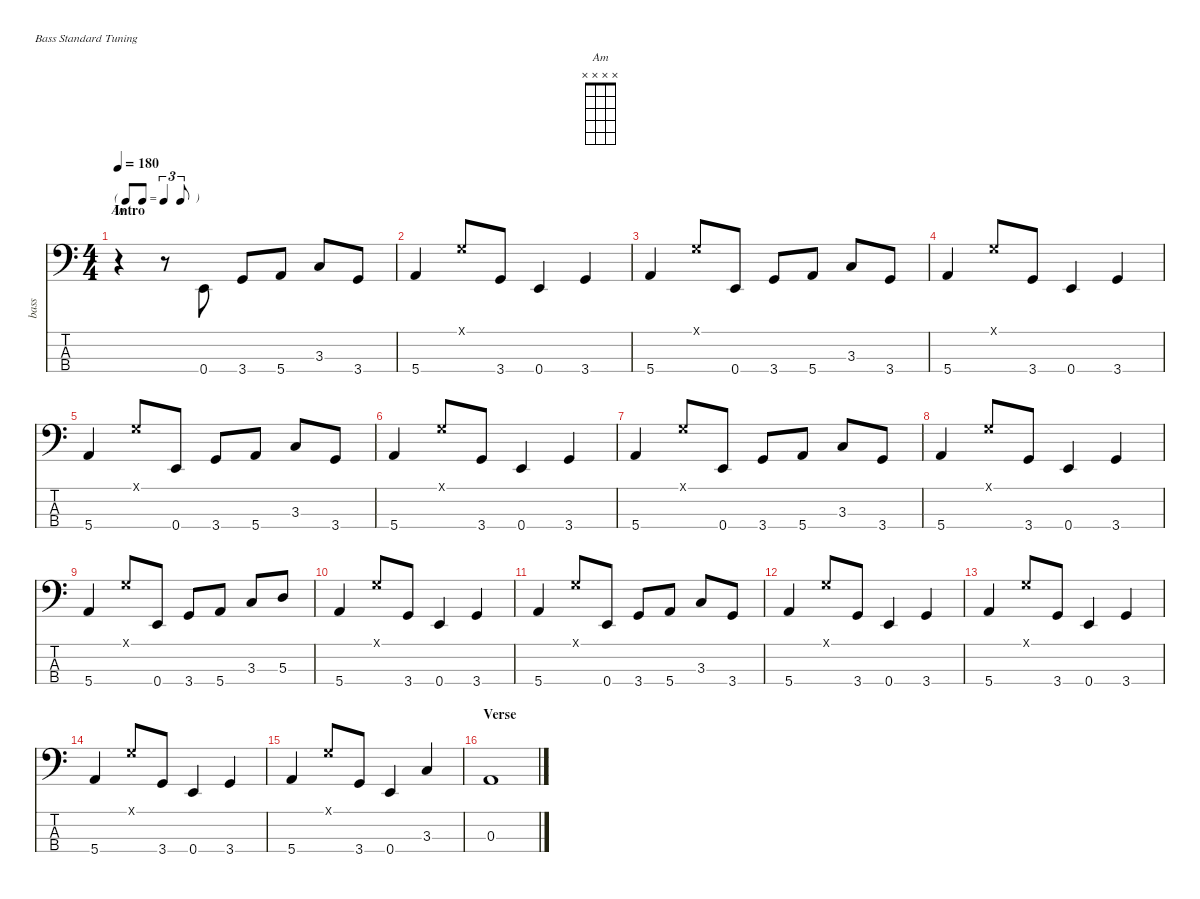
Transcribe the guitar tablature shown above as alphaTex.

\defaultSystemsLayout 4
\hideDynamics
\bracketExtendMode nobrackets
\track ("Bass" "bass") {instrument acousticbass}
\staff {score tabs}
\tuning (G2 D2 A1 E1)
\chord ("Am" x x x x)
\ts (4 4)
\tf triplet8th
\section ("" "Intro")
\tempo 180
\clef f4
\ks c
r.4{ch "Am" dy mf instrument acousticbass beam Down} r.8{beam Down} 0.4.8{beam Up} 3.4.8{beam Up} 5.4.8{beam Up} 3.3.8{beam Up} 3.4.8{beam Up} |
5.4.4{beam Up} 0.1{x}.8{beam Up} 3.4.8{beam Up} 0.4.4{beam Up} 3.4.4{beam Up} |
5.4.4{beam Up} 0.1{x}.8{beam Up} 0.4.8{beam Up} 3.4.8{beam Up} 5.4.8{beam Up} 3.3.8{beam Up} 3.4.8{beam Up} |
5.4.4{beam Up} 0.1{x}.8{beam Up} 3.4.8{beam Up} 0.4.4{beam Up} 3.4.4{beam Up} |
5.4.4{beam Up} 0.1{x}.8{beam Up} 0.4.8{beam Up} 3.4.8{beam Up} 5.4.8{beam Up} 3.3.8{beam Up} 3.4.8{beam Up} |
5.4.4{beam Up} 0.1{x}.8{beam Up} 3.4.8{beam Up} 0.4.4{beam Up} 3.4.4{beam Up} |
5.4.4{beam Up} 0.1{x}.8{beam Up} 0.4.8{beam Up} 3.4.8{beam Up} 5.4.8{beam Up} 3.3.8{beam Up} 3.4.8{beam Up} |
5.4.4{beam Up} 0.1{x}.8{beam Up} 3.4.8{beam Up} 0.4.4{beam Up} 3.4.4{beam Up} |
5.4.4{beam Up} 0.1{x}.8{beam Up} 0.4.8{beam Up} 3.4.8{beam Up} 5.4.8{beam Up} 3.3.8{beam Up} 5.3.8{beam Up} |
5.4.4{beam Up} 0.1{x}.8{beam Up} 3.4.8{beam Up} 0.4.4{beam Up} 3.4.4{beam Up} |
5.4.4{beam Up} 0.1{x}.8{beam Up} 0.4.8{beam Up} 3.4.8{beam Up} 5.4.8{beam Up} 3.3.8{beam Up} 3.4.8{beam Up} |
5.4.4{beam Up} 0.1{x}.8{beam Up} 3.4.8{beam Up} 0.4.4{beam Up} 3.4.4{beam Up} |
5.4.4{beam Up} 0.1{x}.8{beam Up} 3.4.8{beam Up} 0.4.4{beam Up} 3.4.4{beam Up} |
5.4.4{beam Up} 0.1{x}.8{beam Up} 3.4.8{beam Up} 0.4.4{beam Up} 3.4.4{beam Up} |
5.4.4{beam Up} 0.1{x}.8{beam Up} 3.4.8{beam Up} 0.4.4{beam Up} 3.3.4{beam Up} |
\section ("" "Verse")
0.3.1{beam Up}
